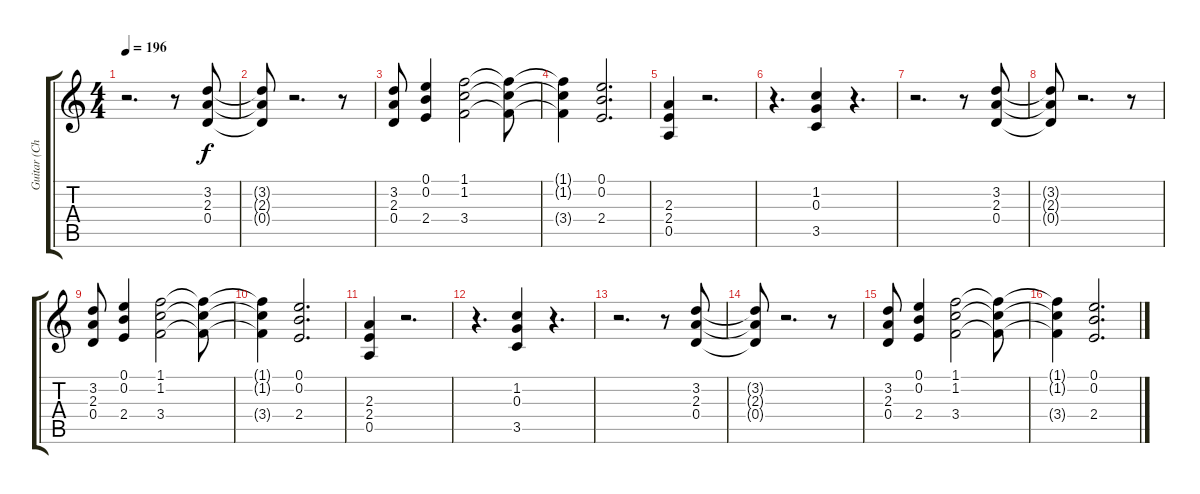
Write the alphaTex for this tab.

\track ("Guitar (Chorus)" "Guitar (Ch") {instrument distortionguitar}
\staff {score tabs}
\tuning (E4 B3 G3 D3 A2 E2) {hide}
\ts (4 4)
\tempo 196
\clef g2
\ks c
r.2{d dy f} r.8 (3.2 2.3 0.4).8 |
(3.2{t} 2.3{t} 0.4{t}).8 r.2{d} r.8 |
(3.2 2.3 0.4).8 (0.1 0.2 2.4).4 (1.1 1.2 3.4).2 (1.1{t} 1.2{t} 3.4{t}).8 |
(1.1{t} 1.2{t} 3.4{t}).4 (0.1 0.2 2.4).2{d} |
(2.3 2.4 0.5).4{volume 16} r.2{d} |
r.4{d} (1.2 0.3 3.5).4 r.4{d} |
r.2{d} r.8 (3.2 2.3 0.4).8 |
(3.2{t} 2.3{t} 0.4{t}).8 r.2{d} r.8 |
(3.2 2.3 0.4).8 (0.1 0.2 2.4).4 (1.1 1.2 3.4).2 (1.1{t} 1.2{t} 3.4{t}).8 |
(1.1{t} 1.2{t} 3.4{t}).4 (0.1 0.2 2.4).2{d} |
(2.3 2.4 0.5).4 r.2{d} |
r.4{d} (1.2 0.3 3.5).4 r.4{d} |
r.2{d} r.8 (3.2 2.3 0.4).8 |
(3.2{t} 2.3{t} 0.4{t}).8 r.2{d} r.8 |
(3.2 2.3 0.4).8 (0.1 0.2 2.4).4 (1.1 1.2 3.4).2 (1.1{t} 1.2{t} 3.4{t}).8 |
(1.1{t} 1.2{t} 3.4{t}).4 (0.1 0.2 2.4).2{d}
